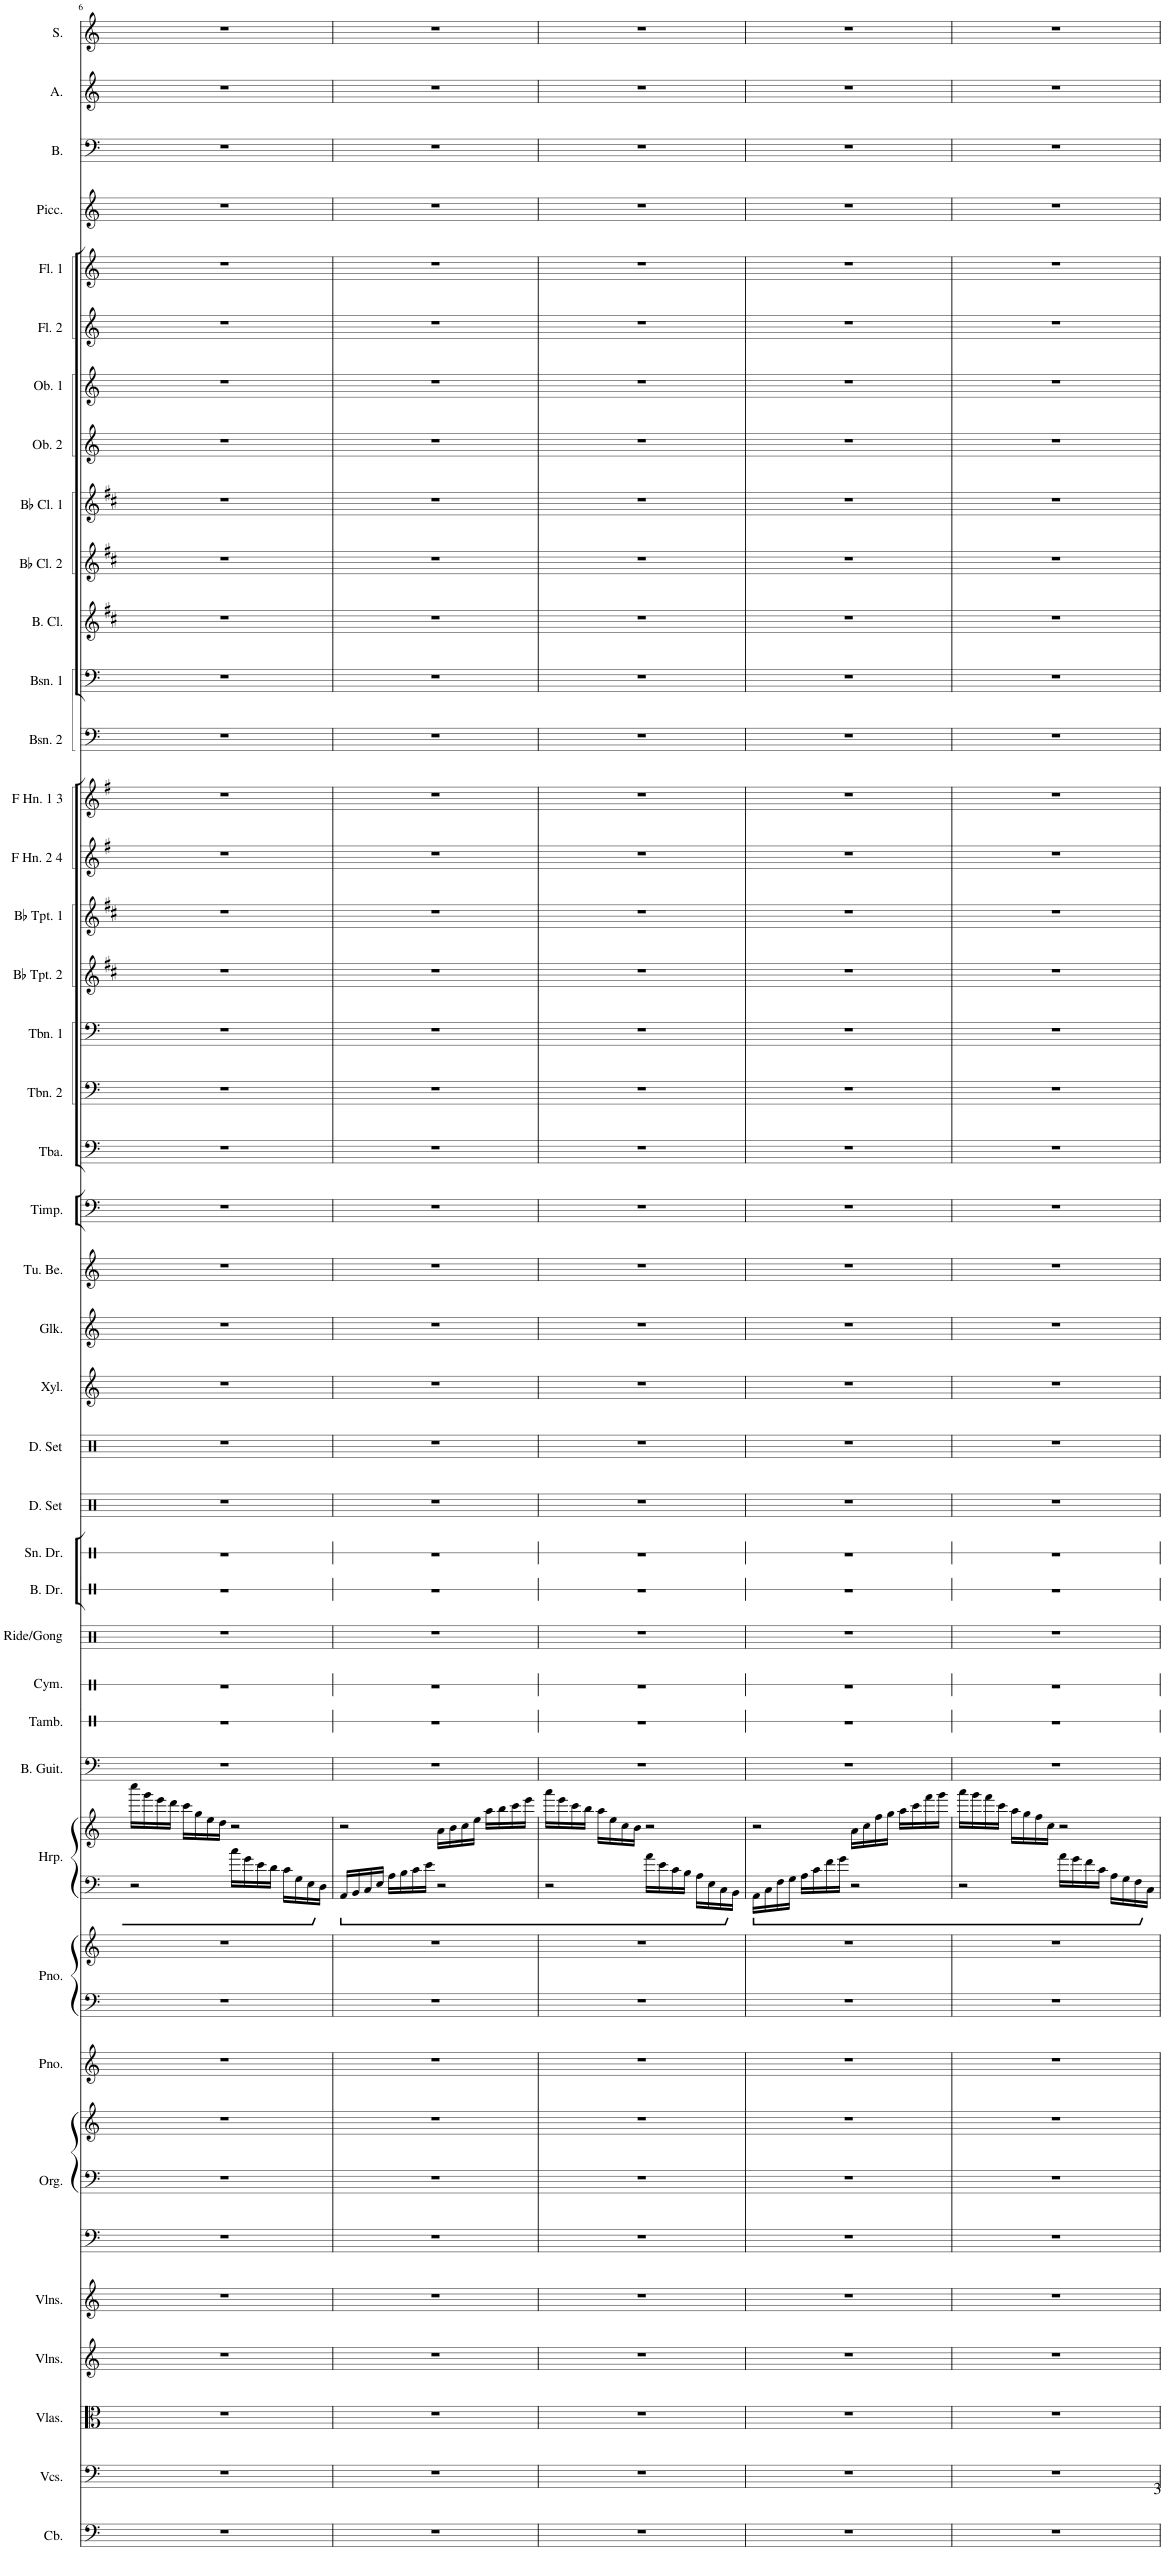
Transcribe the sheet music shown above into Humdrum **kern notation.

**kern	**kern	**kern	**kern	**kern	**kern	**kern	**kern	**kern	**kern	**kern	**kern	**kern	**kern	**kern	**kern	**kern	**kern	**kern	**kern	**kern	**kern	**kern	**kern	**kern	**kern	**kern	**kern	**kern	**kern	**kern	**kern	**kern	**kern	**kern	**kern	**kern	**kern	**kern	**kern	**kern	**kern	**kern	**kern	**kern
*part41	*part40	*part39	*part38	*part37	*part36	*part36	*part36	*part35	*part34	*part34	*part33	*part33	*part32	*part31	*part30	*part29	*part28	*part27	*part26	*part25	*part24	*part23	*part22	*part21	*part20	*part19	*part18	*part17	*part16	*part15	*part14	*part13	*part12	*part11	*part10	*part9	*part8	*part7	*part6	*part5	*part4	*part3	*part2	*part1
*staff45	*staff44	*staff43	*staff42	*staff41	*staff40	*staff39	*staff38	*staff37	*staff36	*staff35	*staff34	*staff33	*staff32	*staff31	*staff30	*staff29	*staff28	*staff27	*staff26	*staff25	*staff24	*staff23	*staff22	*staff21	*staff20	*staff19	*staff18	*staff17	*staff16	*staff15	*staff14	*staff13	*staff12	*staff11	*staff10	*staff9	*staff8	*staff7	*staff6	*staff5	*staff4	*staff3	*staff2	*staff1
*I"Contrabass	*I"Violoncellos	*I"Violas	*I"Violins	*I"Violins	*I"Organ	*	*	*I"Piano	*I"Piano	*	*I"Harp	*	*I"Bass Guitar	*I"Tambourine	*I"Cymbal	*I"Ride Cymbal/Gong	*I"Bass Drum	*I"Snare Drum	*I"Drumset	*I"Drumset	*I"Xylophone	*I"Glockenspiel	*I"Tubular Bells	*I"Timpani	*I"Tuba	*I"Trombone 2	*I"Trombone 1	*I"Bb Trumpet 2	*I"Bb Trumpet 1	*I"F Horn 2 &amp; 4	*I"F Horn 1 &amp; 3	*I"Bassoon 2	*I"Bassoon 1	*I"Bass Clarinet	*I"Bb Clarinet 2	*I"Bb Clarinet 1	*I"Oboe 2	*I"Oboe 1	*I"Flute 2	*I"Flute 1	*I"Piccolo	*I"Bass	*I"Alto	*I"Soprano
*I'Cb.	*I'Vcs.	*I'Vlas.	*I'Vlns.	*I'Vlns.	*I'Org.	*	*	*I'Pno.	*I'Pno.	*	*I'Hrp.	*	*I'B. Guit.	*I'Tamb.	*I'Cym.	*I'Ride/Gong	*I'B. Dr.	*I'Sn. Dr.	*I'D. Set	*I'D. Set	*I'Xyl.	*I'Glk.	*I'Tu. Be.	*I'Timp.	*I'Tba.	*I'Tbn. 2	*I'Tbn. 1	*I'Bb Tpt. 2	*I'Bb Tpt. 1	*I'F Hn. 2 4	*I'F Hn. 1 3	*I'Bsn. 2	*I'Bsn. 1	*I'B. Cl.	*I'Bb Cl. 2	*I'Bb Cl. 1	*I'Ob. 2	*I'Ob. 1	*I'Fl. 2	*I'Fl. 1	*I'Picc.	*I'B.	*I'A.	*I'S.
!!LO:PB:g=z
*clefF4	*clefF4	*clefC3	*clefG2	*clefG2	*clefF4	*clefF4	*clefG2	*clefG2	*clefF4	*clefG2	*clefF4	*clefG2	*clefF4	*clefX	*clefX	*clefX	*clefX	*clefX	*clefX	*clefX	*clefG2	*clefG2	*clefG2	*clefF4	*clefF4	*clefF4	*clefF4	*clefG2	*clefG2	*clefG2	*clefG2	*clefF4	*clefF4	*clefG2	*clefG2	*clefG2	*clefG2	*clefG2	*clefG2	*clefG2	*clefG2	*clefF4	*clefG2	*clefG2
*Trd7c12	*	*	*	*	*	*	*	*	*	*	*	*	*Trd7c12	*	*	*	*	*	*	*	*Trd-7c-12	*Trd-14c-24	*	*	*	*	*	*Trd1c2	*Trd1c2	*Trd4c7	*Trd4c7	*	*	*Trd8c14	*Trd1c2	*Trd1c2	*	*	*	*	*Trd-7c-12	*	*	*
*k[]	*k[]	*k[]	*k[]	*k[]	*k[]	*k[]	*k[]	*k[]	*k[]	*k[]	*k[]	*k[]	*k[]	*k[]	*k[]	*k[]	*k[]	*k[]	*k[]	*k[]	*k[]	*k[]	*k[]	*k[]	*k[]	*k[]	*k[]	*k[f#c#]	*k[f#c#]	*k[f#]	*k[f#]	*k[]	*k[]	*k[f#c#]	*k[f#c#]	*k[f#c#]	*k[]	*k[]	*k[]	*k[]	*k[]	*k[]	*k[]	*k[]
*M4/4	*M4/4	*M4/4	*M4/4	*M4/4	*M4/4	*M4/4	*M4/4	*M4/4	*M4/4	*M4/4	*M4/4	*M4/4	*M4/4	*M4/4	*M4/4	*M4/4	*M4/4	*M4/4	*M4/4	*M4/4	*M4/4	*M4/4	*M4/4	*M4/4	*M4/4	*M4/4	*M4/4	*M4/4	*M4/4	*M4/4	*M4/4	*M4/4	*M4/4	*M4/4	*M4/4	*M4/4	*M4/4	*M4/4	*M4/4	*M4/4	*M4/4	*M4/4	*M4/4	*M4/4
=6	=6	=6	=6	=6	=6	=6	=6	=6	=6	=6	=6	=6	=6	=6	=6	=6	=6	=6	=6	=6	=6	=6	=6	=6	=6	=6	=6	=6	=6	=6	=6	=6	=6	=6	=6	=6	=6	=6	=6	=6	=6	=6	=6	=6
1r	1r	1r	1r	1r	1r	1r	1r	1r	1r	1r	2r	16cccc\LL	1r	1r	1r	1r	1r	1r	1r	1r	1r	1r	1r	1r	1r	1r	1r	1r	1r	1r	1r	1r	1r	1r	1r	1r	1r	1r	1r	1r	1r	1r	1r	1r
.	.	.	.	.	.	.	.	.	.	.	.	16ggg\	.	.	.	.	.	.	.	.	.	.	.	.	.	.	.	.	.	.	.	.	.	.	.	.	.	.	.	.	.	.	.	.
.	.	.	.	.	.	.	.	.	.	.	.	16eee\	.	.	.	.	.	.	.	.	.	.	.	.	.	.	.	.	.	.	.	.	.	.	.	.	.	.	.	.	.	.	.	.
.	.	.	.	.	.	.	.	.	.	.	.	16ddd\JJ	.	.	.	.	.	.	.	.	.	.	.	.	.	.	.	.	.	.	.	.	.	.	.	.	.	.	.	.	.	.	.	.
.	.	.	.	.	.	.	.	.	.	.	.	16ccc\LL	.	.	.	.	.	.	.	.	.	.	.	.	.	.	.	.	.	.	.	.	.	.	.	.	.	.	.	.	.	.	.	.
.	.	.	.	.	.	.	.	.	.	.	.	16gg\	.	.	.	.	.	.	.	.	.	.	.	.	.	.	.	.	.	.	.	.	.	.	.	.	.	.	.	.	.	.	.	.
.	.	.	.	.	.	.	.	.	.	.	.	16ee\	.	.	.	.	.	.	.	.	.	.	.	.	.	.	.	.	.	.	.	.	.	.	.	.	.	.	.	.	.	.	.	.
.	.	.	.	.	.	.	.	.	.	.	.	16dd\JJ	.	.	.	.	.	.	.	.	.	.	.	.	.	.	.	.	.	.	.	.	.	.	.	.	.	.	.	.	.	.	.	.
.	.	.	.	.	.	.	.	.	.	.	16cc\LL	2r	.	.	.	.	.	.	.	.	.	.	.	.	.	.	.	.	.	.	.	.	.	.	.	.	.	.	.	.	.	.	.	.
.	.	.	.	.	.	.	.	.	.	.	16g\	.	.	.	.	.	.	.	.	.	.	.	.	.	.	.	.	.	.	.	.	.	.	.	.	.	.	.	.	.	.	.	.	.
.	.	.	.	.	.	.	.	.	.	.	16e\	.	.	.	.	.	.	.	.	.	.	.	.	.	.	.	.	.	.	.	.	.	.	.	.	.	.	.	.	.	.	.	.	.
.	.	.	.	.	.	.	.	.	.	.	16d\JJ	.	.	.	.	.	.	.	.	.	.	.	.	.	.	.	.	.	.	.	.	.	.	.	.	.	.	.	.	.	.	.	.	.
.	.	.	.	.	.	.	.	.	.	.	16c\LL	.	.	.	.	.	.	.	.	.	.	.	.	.	.	.	.	.	.	.	.	.	.	.	.	.	.	.	.	.	.	.	.	.
.	.	.	.	.	.	.	.	.	.	.	16G\	.	.	.	.	.	.	.	.	.	.	.	.	.	.	.	.	.	.	.	.	.	.	.	.	.	.	.	.	.	.	.	.	.
.	.	.	.	.	.	.	.	.	.	.	16E\	.	.	.	.	.	.	.	.	.	.	.	.	.	.	.	.	.	.	.	.	.	.	.	.	.	.	.	.	.	.	.	.	.
.	.	.	.	.	.	.	.	.	.	.	16D\JJ	.	.	.	.	.	.	.	.	.	.	.	.	.	.	.	.	.	.	.	.	.	.	.	.	.	.	.	.	.	.	.	.	.
=7	=7	=7	=7	=7	=7	=7	=7	=7	=7	=7	=7	=7	=7	=7	=7	=7	=7	=7	=7	=7	=7	=7	=7	=7	=7	=7	=7	=7	=7	=7	=7	=7	=7	=7	=7	=7	=7	=7	=7	=7	=7	=7	=7	=7
1r	1r	1r	1r	1r	1r	1r	1r	1r	1r	1r	16AA/LL	2r	1r	1r	1r	1r	1r	1r	1r	1r	1r	1r	1r	1r	1r	1r	1r	1r	1r	1r	1r	1r	1r	1r	1r	1r	1r	1r	1r	1r	1r	1r	1r	1r
.	.	.	.	.	.	.	.	.	.	.	16BB/	.	.	.	.	.	.	.	.	.	.	.	.	.	.	.	.	.	.	.	.	.	.	.	.	.	.	.	.	.	.	.	.	.
.	.	.	.	.	.	.	.	.	.	.	16C/	.	.	.	.	.	.	.	.	.	.	.	.	.	.	.	.	.	.	.	.	.	.	.	.	.	.	.	.	.	.	.	.	.
.	.	.	.	.	.	.	.	.	.	.	16E/JJ	.	.	.	.	.	.	.	.	.	.	.	.	.	.	.	.	.	.	.	.	.	.	.	.	.	.	.	.	.	.	.	.	.
.	.	.	.	.	.	.	.	.	.	.	16A\LL	.	.	.	.	.	.	.	.	.	.	.	.	.	.	.	.	.	.	.	.	.	.	.	.	.	.	.	.	.	.	.	.	.
.	.	.	.	.	.	.	.	.	.	.	16B\	.	.	.	.	.	.	.	.	.	.	.	.	.	.	.	.	.	.	.	.	.	.	.	.	.	.	.	.	.	.	.	.	.
.	.	.	.	.	.	.	.	.	.	.	16c\	.	.	.	.	.	.	.	.	.	.	.	.	.	.	.	.	.	.	.	.	.	.	.	.	.	.	.	.	.	.	.	.	.
.	.	.	.	.	.	.	.	.	.	.	16e\JJ	.	.	.	.	.	.	.	.	.	.	.	.	.	.	.	.	.	.	.	.	.	.	.	.	.	.	.	.	.	.	.	.	.
.	.	.	.	.	.	.	.	.	.	.	2r	16a\LL	.	.	.	.	.	.	.	.	.	.	.	.	.	.	.	.	.	.	.	.	.	.	.	.	.	.	.	.	.	.	.	.
.	.	.	.	.	.	.	.	.	.	.	.	16b\	.	.	.	.	.	.	.	.	.	.	.	.	.	.	.	.	.	.	.	.	.	.	.	.	.	.	.	.	.	.	.	.
.	.	.	.	.	.	.	.	.	.	.	.	16cc\	.	.	.	.	.	.	.	.	.	.	.	.	.	.	.	.	.	.	.	.	.	.	.	.	.	.	.	.	.	.	.	.
.	.	.	.	.	.	.	.	.	.	.	.	16ee\JJ	.	.	.	.	.	.	.	.	.	.	.	.	.	.	.	.	.	.	.	.	.	.	.	.	.	.	.	.	.	.	.	.
.	.	.	.	.	.	.	.	.	.	.	.	16aa\LL	.	.	.	.	.	.	.	.	.	.	.	.	.	.	.	.	.	.	.	.	.	.	.	.	.	.	.	.	.	.	.	.
.	.	.	.	.	.	.	.	.	.	.	.	16bb\	.	.	.	.	.	.	.	.	.	.	.	.	.	.	.	.	.	.	.	.	.	.	.	.	.	.	.	.	.	.	.	.
.	.	.	.	.	.	.	.	.	.	.	.	16ccc\	.	.	.	.	.	.	.	.	.	.	.	.	.	.	.	.	.	.	.	.	.	.	.	.	.	.	.	.	.	.	.	.
.	.	.	.	.	.	.	.	.	.	.	.	16eee\JJ	.	.	.	.	.	.	.	.	.	.	.	.	.	.	.	.	.	.	.	.	.	.	.	.	.	.	.	.	.	.	.	.
=8	=8	=8	=8	=8	=8	=8	=8	=8	=8	=8	=8	=8	=8	=8	=8	=8	=8	=8	=8	=8	=8	=8	=8	=8	=8	=8	=8	=8	=8	=8	=8	=8	=8	=8	=8	=8	=8	=8	=8	=8	=8	=8	=8	=8
1r	1r	1r	1r	1r	1r	1r	1r	1r	1r	1r	2r	16aaa\LL	1r	1r	1r	1r	1r	1r	1r	1r	1r	1r	1r	1r	1r	1r	1r	1r	1r	1r	1r	1r	1r	1r	1r	1r	1r	1r	1r	1r	1r	1r	1r	1r
.	.	.	.	.	.	.	.	.	.	.	.	16eee\	.	.	.	.	.	.	.	.	.	.	.	.	.	.	.	.	.	.	.	.	.	.	.	.	.	.	.	.	.	.	.	.
.	.	.	.	.	.	.	.	.	.	.	.	16ccc\	.	.	.	.	.	.	.	.	.	.	.	.	.	.	.	.	.	.	.	.	.	.	.	.	.	.	.	.	.	.	.	.
.	.	.	.	.	.	.	.	.	.	.	.	16bb\JJ	.	.	.	.	.	.	.	.	.	.	.	.	.	.	.	.	.	.	.	.	.	.	.	.	.	.	.	.	.	.	.	.
.	.	.	.	.	.	.	.	.	.	.	.	16aa\LL	.	.	.	.	.	.	.	.	.	.	.	.	.	.	.	.	.	.	.	.	.	.	.	.	.	.	.	.	.	.	.	.
.	.	.	.	.	.	.	.	.	.	.	.	16ee\	.	.	.	.	.	.	.	.	.	.	.	.	.	.	.	.	.	.	.	.	.	.	.	.	.	.	.	.	.	.	.	.
.	.	.	.	.	.	.	.	.	.	.	.	16cc\	.	.	.	.	.	.	.	.	.	.	.	.	.	.	.	.	.	.	.	.	.	.	.	.	.	.	.	.	.	.	.	.
.	.	.	.	.	.	.	.	.	.	.	.	16b\JJ	.	.	.	.	.	.	.	.	.	.	.	.	.	.	.	.	.	.	.	.	.	.	.	.	.	.	.	.	.	.	.	.
.	.	.	.	.	.	.	.	.	.	.	16a\LL	2r	.	.	.	.	.	.	.	.	.	.	.	.	.	.	.	.	.	.	.	.	.	.	.	.	.	.	.	.	.	.	.	.
.	.	.	.	.	.	.	.	.	.	.	16e\	.	.	.	.	.	.	.	.	.	.	.	.	.	.	.	.	.	.	.	.	.	.	.	.	.	.	.	.	.	.	.	.	.
.	.	.	.	.	.	.	.	.	.	.	16c\	.	.	.	.	.	.	.	.	.	.	.	.	.	.	.	.	.	.	.	.	.	.	.	.	.	.	.	.	.	.	.	.	.
.	.	.	.	.	.	.	.	.	.	.	16B\JJ	.	.	.	.	.	.	.	.	.	.	.	.	.	.	.	.	.	.	.	.	.	.	.	.	.	.	.	.	.	.	.	.	.
.	.	.	.	.	.	.	.	.	.	.	16A\LL	.	.	.	.	.	.	.	.	.	.	.	.	.	.	.	.	.	.	.	.	.	.	.	.	.	.	.	.	.	.	.	.	.
.	.	.	.	.	.	.	.	.	.	.	16E\	.	.	.	.	.	.	.	.	.	.	.	.	.	.	.	.	.	.	.	.	.	.	.	.	.	.	.	.	.	.	.	.	.
.	.	.	.	.	.	.	.	.	.	.	16C\	.	.	.	.	.	.	.	.	.	.	.	.	.	.	.	.	.	.	.	.	.	.	.	.	.	.	.	.	.	.	.	.	.
.	.	.	.	.	.	.	.	.	.	.	16BB\JJ	.	.	.	.	.	.	.	.	.	.	.	.	.	.	.	.	.	.	.	.	.	.	.	.	.	.	.	.	.	.	.	.	.
=9	=9	=9	=9	=9	=9	=9	=9	=9	=9	=9	=9	=9	=9	=9	=9	=9	=9	=9	=9	=9	=9	=9	=9	=9	=9	=9	=9	=9	=9	=9	=9	=9	=9	=9	=9	=9	=9	=9	=9	=9	=9	=9	=9	=9
1r	1r	1r	1r	1r	1r	1r	1r	1r	1r	1r	16AA\LL	2r	1r	1r	1r	1r	1r	1r	1r	1r	1r	1r	1r	1r	1r	1r	1r	1r	1r	1r	1r	1r	1r	1r	1r	1r	1r	1r	1r	1r	1r	1r	1r	1r
.	.	.	.	.	.	.	.	.	.	.	16C\	.	.	.	.	.	.	.	.	.	.	.	.	.	.	.	.	.	.	.	.	.	.	.	.	.	.	.	.	.	.	.	.	.
.	.	.	.	.	.	.	.	.	.	.	16F\	.	.	.	.	.	.	.	.	.	.	.	.	.	.	.	.	.	.	.	.	.	.	.	.	.	.	.	.	.	.	.	.	.
.	.	.	.	.	.	.	.	.	.	.	16G\JJ	.	.	.	.	.	.	.	.	.	.	.	.	.	.	.	.	.	.	.	.	.	.	.	.	.	.	.	.	.	.	.	.	.
.	.	.	.	.	.	.	.	.	.	.	16A\LL	.	.	.	.	.	.	.	.	.	.	.	.	.	.	.	.	.	.	.	.	.	.	.	.	.	.	.	.	.	.	.	.	.
.	.	.	.	.	.	.	.	.	.	.	16c\	.	.	.	.	.	.	.	.	.	.	.	.	.	.	.	.	.	.	.	.	.	.	.	.	.	.	.	.	.	.	.	.	.
.	.	.	.	.	.	.	.	.	.	.	16f\	.	.	.	.	.	.	.	.	.	.	.	.	.	.	.	.	.	.	.	.	.	.	.	.	.	.	.	.	.	.	.	.	.
.	.	.	.	.	.	.	.	.	.	.	16g\JJ	.	.	.	.	.	.	.	.	.	.	.	.	.	.	.	.	.	.	.	.	.	.	.	.	.	.	.	.	.	.	.	.	.
.	.	.	.	.	.	.	.	.	.	.	2r	16a\LL	.	.	.	.	.	.	.	.	.	.	.	.	.	.	.	.	.	.	.	.	.	.	.	.	.	.	.	.	.	.	.	.
.	.	.	.	.	.	.	.	.	.	.	.	16cc\	.	.	.	.	.	.	.	.	.	.	.	.	.	.	.	.	.	.	.	.	.	.	.	.	.	.	.	.	.	.	.	.
.	.	.	.	.	.	.	.	.	.	.	.	16ff\	.	.	.	.	.	.	.	.	.	.	.	.	.	.	.	.	.	.	.	.	.	.	.	.	.	.	.	.	.	.	.	.
.	.	.	.	.	.	.	.	.	.	.	.	16gg\JJ	.	.	.	.	.	.	.	.	.	.	.	.	.	.	.	.	.	.	.	.	.	.	.	.	.	.	.	.	.	.	.	.
.	.	.	.	.	.	.	.	.	.	.	.	16aa\LL	.	.	.	.	.	.	.	.	.	.	.	.	.	.	.	.	.	.	.	.	.	.	.	.	.	.	.	.	.	.	.	.
.	.	.	.	.	.	.	.	.	.	.	.	16ccc\	.	.	.	.	.	.	.	.	.	.	.	.	.	.	.	.	.	.	.	.	.	.	.	.	.	.	.	.	.	.	.	.
.	.	.	.	.	.	.	.	.	.	.	.	16fff\	.	.	.	.	.	.	.	.	.	.	.	.	.	.	.	.	.	.	.	.	.	.	.	.	.	.	.	.	.	.	.	.
.	.	.	.	.	.	.	.	.	.	.	.	16ggg\JJ	.	.	.	.	.	.	.	.	.	.	.	.	.	.	.	.	.	.	.	.	.	.	.	.	.	.	.	.	.	.	.	.
=10	=10	=10	=10	=10	=10	=10	=10	=10	=10	=10	=10	=10	=10	=10	=10	=10	=10	=10	=10	=10	=10	=10	=10	=10	=10	=10	=10	=10	=10	=10	=10	=10	=10	=10	=10	=10	=10	=10	=10	=10	=10	=10	=10	=10
1r	1r	1r	1r	1r	1r	1r	1r	1r	1r	1r	2r	16aaa\LL	1r	1r	1r	1r	1r	1r	1r	1r	1r	1r	1r	1r	1r	1r	1r	1r	1r	1r	1r	1r	1r	1r	1r	1r	1r	1r	1r	1r	1r	1r	1r	1r
.	.	.	.	.	.	.	.	.	.	.	.	16ggg\	.	.	.	.	.	.	.	.	.	.	.	.	.	.	.	.	.	.	.	.	.	.	.	.	.	.	.	.	.	.	.	.
.	.	.	.	.	.	.	.	.	.	.	.	16fff\	.	.	.	.	.	.	.	.	.	.	.	.	.	.	.	.	.	.	.	.	.	.	.	.	.	.	.	.	.	.	.	.
.	.	.	.	.	.	.	.	.	.	.	.	16ccc\JJ	.	.	.	.	.	.	.	.	.	.	.	.	.	.	.	.	.	.	.	.	.	.	.	.	.	.	.	.	.	.	.	.
.	.	.	.	.	.	.	.	.	.	.	.	16aa\LL	.	.	.	.	.	.	.	.	.	.	.	.	.	.	.	.	.	.	.	.	.	.	.	.	.	.	.	.	.	.	.	.
.	.	.	.	.	.	.	.	.	.	.	.	16gg\	.	.	.	.	.	.	.	.	.	.	.	.	.	.	.	.	.	.	.	.	.	.	.	.	.	.	.	.	.	.	.	.
.	.	.	.	.	.	.	.	.	.	.	.	16ff\	.	.	.	.	.	.	.	.	.	.	.	.	.	.	.	.	.	.	.	.	.	.	.	.	.	.	.	.	.	.	.	.
.	.	.	.	.	.	.	.	.	.	.	.	16cc\JJ	.	.	.	.	.	.	.	.	.	.	.	.	.	.	.	.	.	.	.	.	.	.	.	.	.	.	.	.	.	.	.	.
.	.	.	.	.	.	.	.	.	.	.	16a\LL	2r	.	.	.	.	.	.	.	.	.	.	.	.	.	.	.	.	.	.	.	.	.	.	.	.	.	.	.	.	.	.	.	.
.	.	.	.	.	.	.	.	.	.	.	16g\	.	.	.	.	.	.	.	.	.	.	.	.	.	.	.	.	.	.	.	.	.	.	.	.	.	.	.	.	.	.	.	.	.
.	.	.	.	.	.	.	.	.	.	.	16f\	.	.	.	.	.	.	.	.	.	.	.	.	.	.	.	.	.	.	.	.	.	.	.	.	.	.	.	.	.	.	.	.	.
.	.	.	.	.	.	.	.	.	.	.	16c\JJ	.	.	.	.	.	.	.	.	.	.	.	.	.	.	.	.	.	.	.	.	.	.	.	.	.	.	.	.	.	.	.	.	.
.	.	.	.	.	.	.	.	.	.	.	16A\LL	.	.	.	.	.	.	.	.	.	.	.	.	.	.	.	.	.	.	.	.	.	.	.	.	.	.	.	.	.	.	.	.	.
.	.	.	.	.	.	.	.	.	.	.	16G\	.	.	.	.	.	.	.	.	.	.	.	.	.	.	.	.	.	.	.	.	.	.	.	.	.	.	.	.	.	.	.	.	.
.	.	.	.	.	.	.	.	.	.	.	16F\	.	.	.	.	.	.	.	.	.	.	.	.	.	.	.	.	.	.	.	.	.	.	.	.	.	.	.	.	.	.	.	.	.
.	.	.	.	.	.	.	.	.	.	.	16C\JJ	.	.	.	.	.	.	.	.	.	.	.	.	.	.	.	.	.	.	.	.	.	.	.	.	.	.	.	.	.	.	.	.	.
=	=	=	=	=	=	=	=	=	=	=	=	=	=	=	=	=	=	=	=	=	=	=	=	=	=	=	=	=	=	=	=	=	=	=	=	=	=	=	=	=	=	=	=	=
*-	*-	*-	*-	*-	*-	*-	*-	*-	*-	*-	*-	*-	*-	*-	*-	*-	*-	*-	*-	*-	*-	*-	*-	*-	*-	*-	*-	*-	*-	*-	*-	*-	*-	*-	*-	*-	*-	*-	*-	*-	*-	*-	*-	*-
